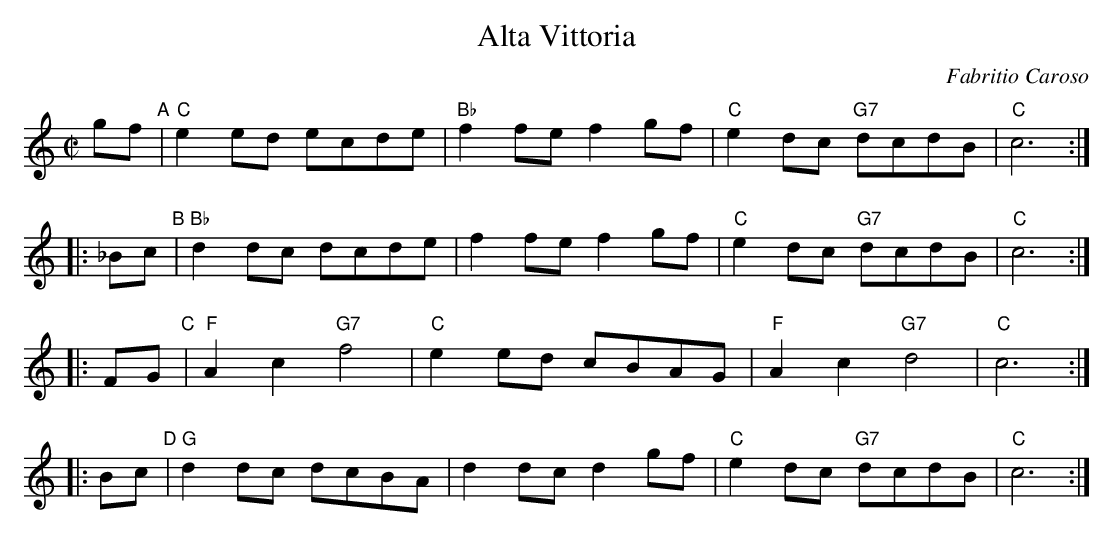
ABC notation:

X:1
T: Alta Vittoria
C: Fabritio Caroso
M: C|
L: 1/8
K: C
   gf "A"| "C"e2ed   ecde |"Bb"f2fe f2gf | "C"e2dc "G7"dcdB | "C"c6 :|
|:_Bc "B"|"Bb"d2dc   dcde |    f2fe f2gf | "C"e2dc "G7"dcdB | "C"c6 :|
|: FG "C"| "F"A2c2 "G7"f4 | "C"e2ed cBAG | "F"A2c2 "G7"d4   | "C"c6 :|
|: Bc "D"| "G"d2dc   dcBA |    d2dc d2gf | "C"e2dc "G7"dcdB | "C"c6 :|
